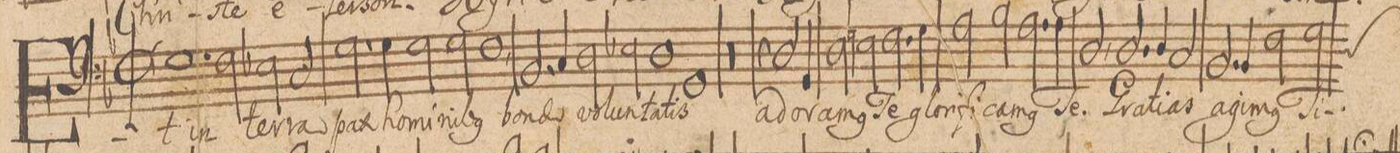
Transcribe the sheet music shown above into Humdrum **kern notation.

**kern	**text
*I"[Bassus]	*
*clefF4	*
*k[b-]	*
*M2/1	*
1.G\	Et
*2\right	*
2F\	in
=2-	=2-
2E-X\	ter-
2C/	-ra
2.G\	pax
4G\	ho-
=3-	=3-
2G\	-mi-
2G\	-ni-
1F\,	-b(us)
=4-	=4-
2.BB-/	bo-
4C/	-nae
2D\	vo-
2E-X\	-lun-
=5-	=5-
1D\	-ta-
1GG/	-tis
=6-	=6-
00r	.
=7-	=7-
=8-	=8-
4r	.
2D/	a-
4GG/	-do-
2D\	-ra-
2En\	-m(us)
=9-	=9-
2.F\	Te
4G\	glo-
2A\	-ri-
2B-\	-fi-
=10-	=10-
2.A\	-ca-
4A\	-m(us)
2D,/	Te.
2.D/	Gra-
=11-	=11-
4D/	-ti-
2C/	-as
2.BB-/	a-
4BB-/	-gi-
=12-	=12-
2F\	-m(us)
*custos:C	*
2G\	Ti-
*-	*-
